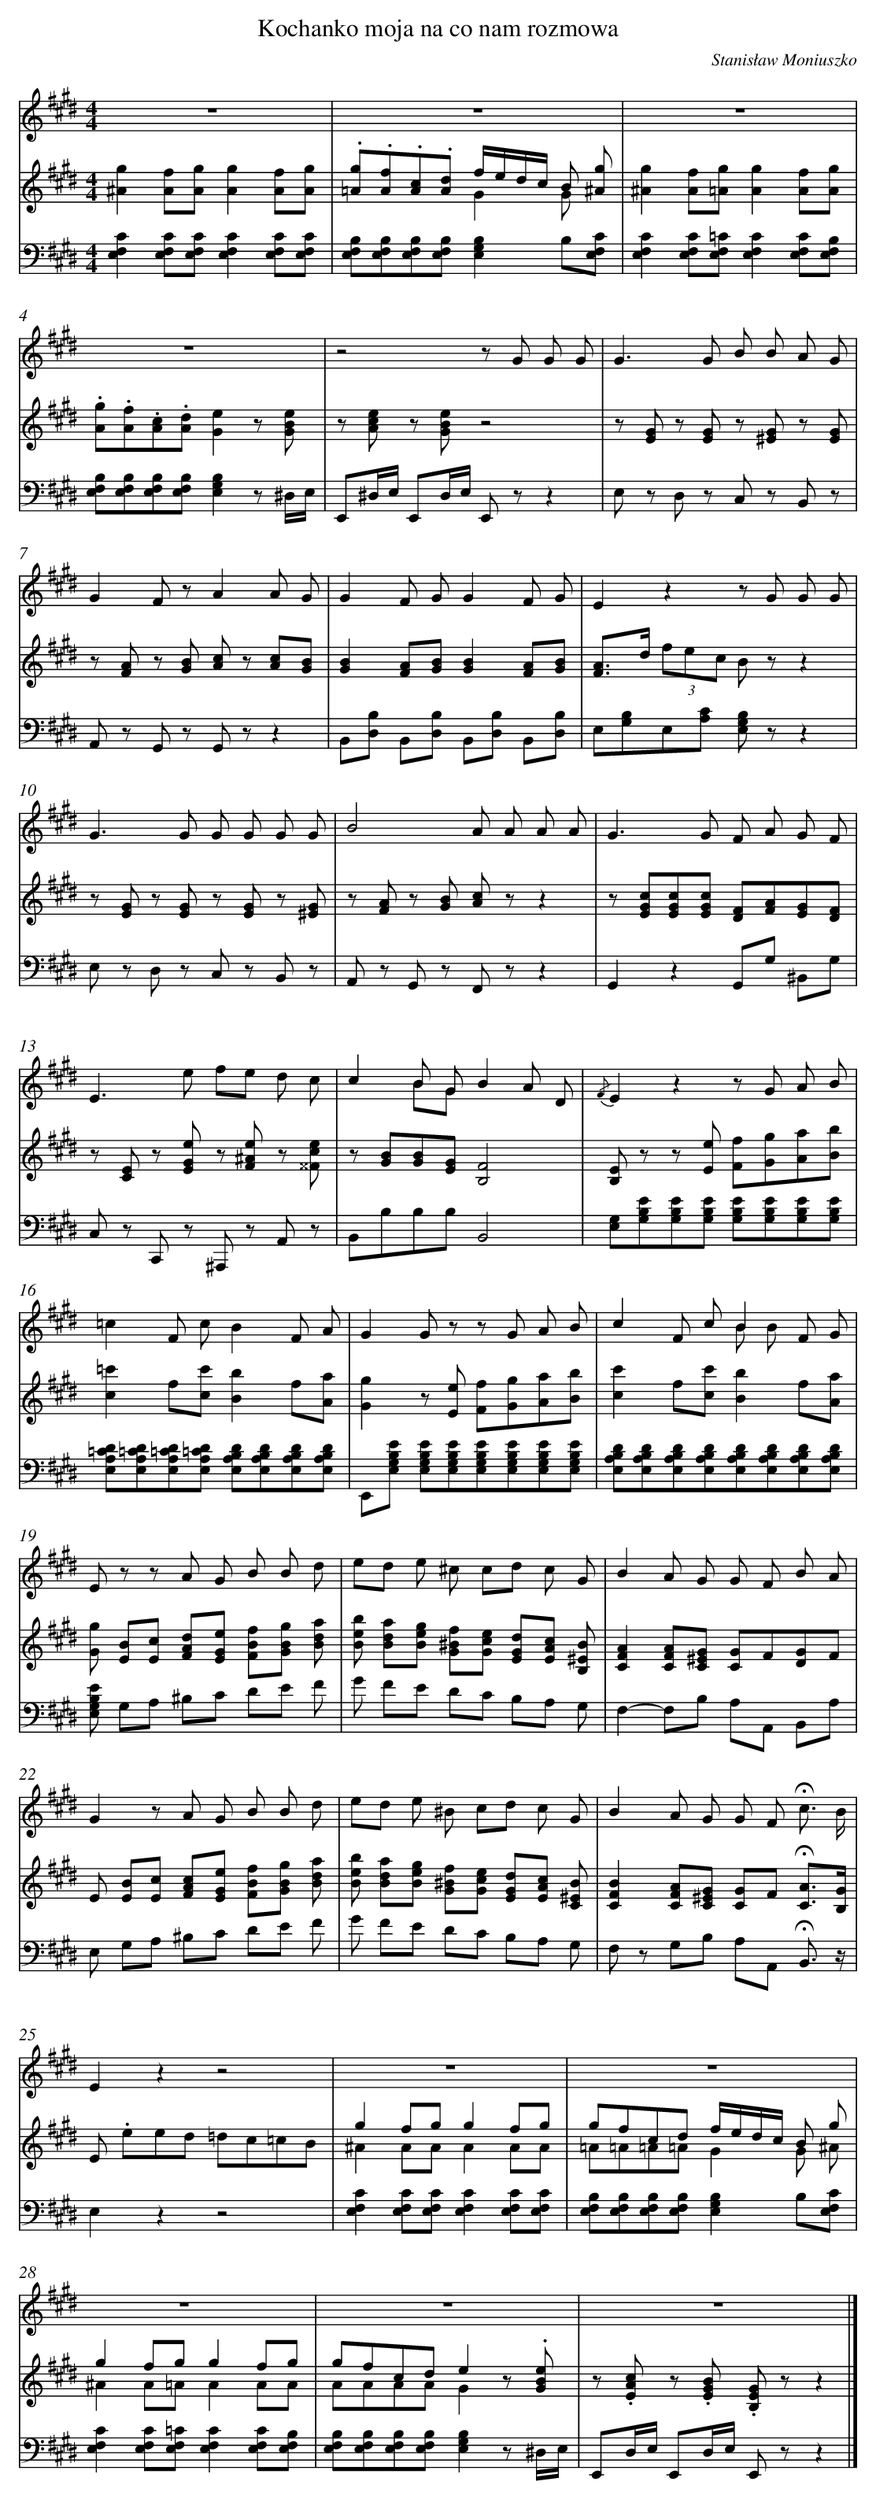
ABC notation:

X:1
T: Kochanko moja na co nam rozmowa
C: Stanisław Moniuszko
L: 1/8
M: 4/4
V: 1 clef=treble
V: 2 clef=treble
V: 3 clef=bass
K: E
[V:1] z8 |
[V:2] [^A2g2][Af][Ag][A2g2][Af][Ag] |
[V:3] [E,2F,2C2][E,F,C][E,F,C][E,2F,2C2][E,F,C][E,F,C] |
[V:1] z8 |
[V:2] .[=Ag].[Af].[Ac].[Ad] f/e/d/c/ B [^Ag] & x4G2G x |
[V:3] [E,F,B,][E,F,B,][E,F,B,][E,F,B,][E,2G,2B,2]B,[E,F,C] |
[V:1] z8 |
[V:2] [^A2g2][Af][=Ag][A2g2][Af][Ag] |
[V:3] [E,2F,2C2][E,F,C][E,F,=C][E,2F,2C2][E,F,C][E,F,B,] |
[V:1] z8 |
[V:2] .[Ag].[Af].[Ac].[Ad][G2e2]z [GBe] |
[V:3] [E,F,B,][E,F,B,][E,F,B,][E,F,B,][E,2G,2B,2]z ^D,/E,/ |
[V:1] z4z G G G |
[V:2] z [Ace] z [GBe]z4 |
[V:3] E,,^D,/E,/ E,,D,/E,/ E,, zz2 |
[V:1] G2>G2 B B A G |
[V:2] z [EG] z [EG] z [^EG] z [EG] |
[V:3] E, z D, z C, z B,, z |
[V:1] G2F zA2A G |
[V:2] z [FA] z [GB] [Ac] z [Ac][GB] |
[V:3] A,, z G,, z G,, zz2 |
[V:1] G2F GG2F G |
[V:2] [G2B2][FA][GB][G2B2][FA][GB] |
[V:3] B,,[D,B,] B,,[D,B,] B,,[D,B,] B,,[D,B,] |
[V:1] E2z2z G G G |
[V:2] [FA]>d (3fec B zz2 |
[V:3] E,[G,B,]E,[A,C] [E,G,B,] zz2 |
[V:1] G2>G2 G G G G |
[V:2] z [EG] z [EG] z [EG] z [^EG] |
[V:3] E, z D, z C, z B,, z |
[V:1] B4A A A A |
[V:2] z [FA] z [GB] [Ac] zz2 |
[V:3] A,, z G,, z F,, zz2 |
[V:1] G2>G2 F A G F |
[V:2] z [EGc][EGc][EGc] [DF][FA][EG][DF] |
[V:3] G,,2z2G,,G, ^B,,G, |
[V:1] E2>e2 fe d c |
[V:2] z [CE] z [EGe] z [F^Ae] z [^^Fce] |
[V:3] C, z C,, z ^A,,, z A,, z |
[V:1] c2B GB2A D & x2BGx4 |
[V:2] z [GB][GB][EG][B,4F4] |
[V:3] B,,B,B,B,B,,4 |
[V:1] {/F}E2z2z G A B |
[V:2] [B,E] z z [Ee] [Ff][Gg][Aa][Bb] |
[V:3] [E,G,][G,B,E][G,B,E][G,B,E] [G,B,E][G,B,E][G,B,E][G,B,E] |
[V:1] =c2F cB2F A |
[V:2] [c2=c'2]f[cc'][B2b2]f[Aa] |
[V:3] [E,A,=CD][E,A,=CD][E,A,=CD][E,A,=CD] [E,A,B,D][E,A,B,D][E,A,B,D][E,A,B,D] |
[V:1] G2G z z G A B |
[V:2] [G2g2]z [Ee] [Ff][Gg][Aa][Bb] |
[V:3] E,,[E,G,B,E] [E,G,B,E][E,G,B,E][E,G,B,E][E,G,B,E][E,G,B,E][E,G,B,E] |
[V:1] c2F cB2F G & x4B Bx2 |
[V:2] [c2c'2]f[cc'][B2b2]f[Aa] |
[V:3] [E,A,B,D][E,A,B,D][E,A,B,D][E,A,B,D][E,A,B,D][E,A,B,D][E,A,B,D][E,A,B,D] |
[V:1] E z z A G B B d |
[V:2] [Gg] [EB][Ec] [FAd][EGe] [FBf][GBg] [Bda] |
[V:3] [E,G,B,E] G,A, ^B,C DE F |
[V:1] ed e ^c cd c G |
[V:2] [Beb] [Bda][Beg] [G^Bf][Gce] [EGd][EAc] [B,^EB] |
[V:3] G FE DC B,A, G, |
[V:1] B2A G G F B A |
[V:2] [C2F2A2][CFA][C^EG] [CG]F[DG]F |
[V:3] F,2-F,B, A,A,, B,,A, |
[V:1] G2z A G B B d |
[V:2] E [EB][Ec] [FAc][EGe] [FBf][GBg] [Bda] |
[V:3] E, G,A, ^B,C DE F |
[V:1] ed e ^B cd c G |
[V:2] [Beb] [Bda][Beg] [G^Bf][Gce] [EGd][EAc] [C^EB] |
[V:3] G FE DC B,A, G, |
[V:1] B2A G G F !fermata!c3/ B/ |
[V:2] [C2F2B2][CFA][C^EG] [CG]F !fermata![C3/A3/][B,/G/] |
[V:3] F, z G,B, A,A,, !fermata!B,,3/ z/ |
[V:1] E2z2z4 |
[V:2] E .eed =dc=cB |
[V:3] E,2z2z4 |
[V:1] z8 |
[V:2] g2fgg2fg & ^A2AAA2AA |
[V:3] [E,2F,2C2][E,F,C][E,F,C][E,2F,2C2][E,F,C][E,F,C] |
[V:1] z8 |
[V:2] gfcd f/e/d/c/ B g & =A=A=A=AG2G ^A |
[V:3] [E,F,B,][E,F,B,][E,F,B,][E,F,B,][E,2G,2B,2]B,[E,F,C] |
[V:1] z8 |
[V:2] g2fgg2fg & ^A2A=AA2AA |
[V:3] [E,2F,2C2][E,F,C][E,F,=C][E,2F,2C2][E,F,C][E,F,B,] |
[V:1] z8 |
[V:2] gfcde2z .[GBe] & AAAAG2x2 |
[V:3] [E,F,B,][E,F,B,][E,F,B,][E,F,B,][E,2G,2B,2]z ^D,/E,/ |
[V:1] z8 |]
[V:2] z .[EAc] z .[EGB] .[B,EG] zz2 |]
[V:3] E,,D,/E,/ E,,D,/E,/ E,, zz2 |]
